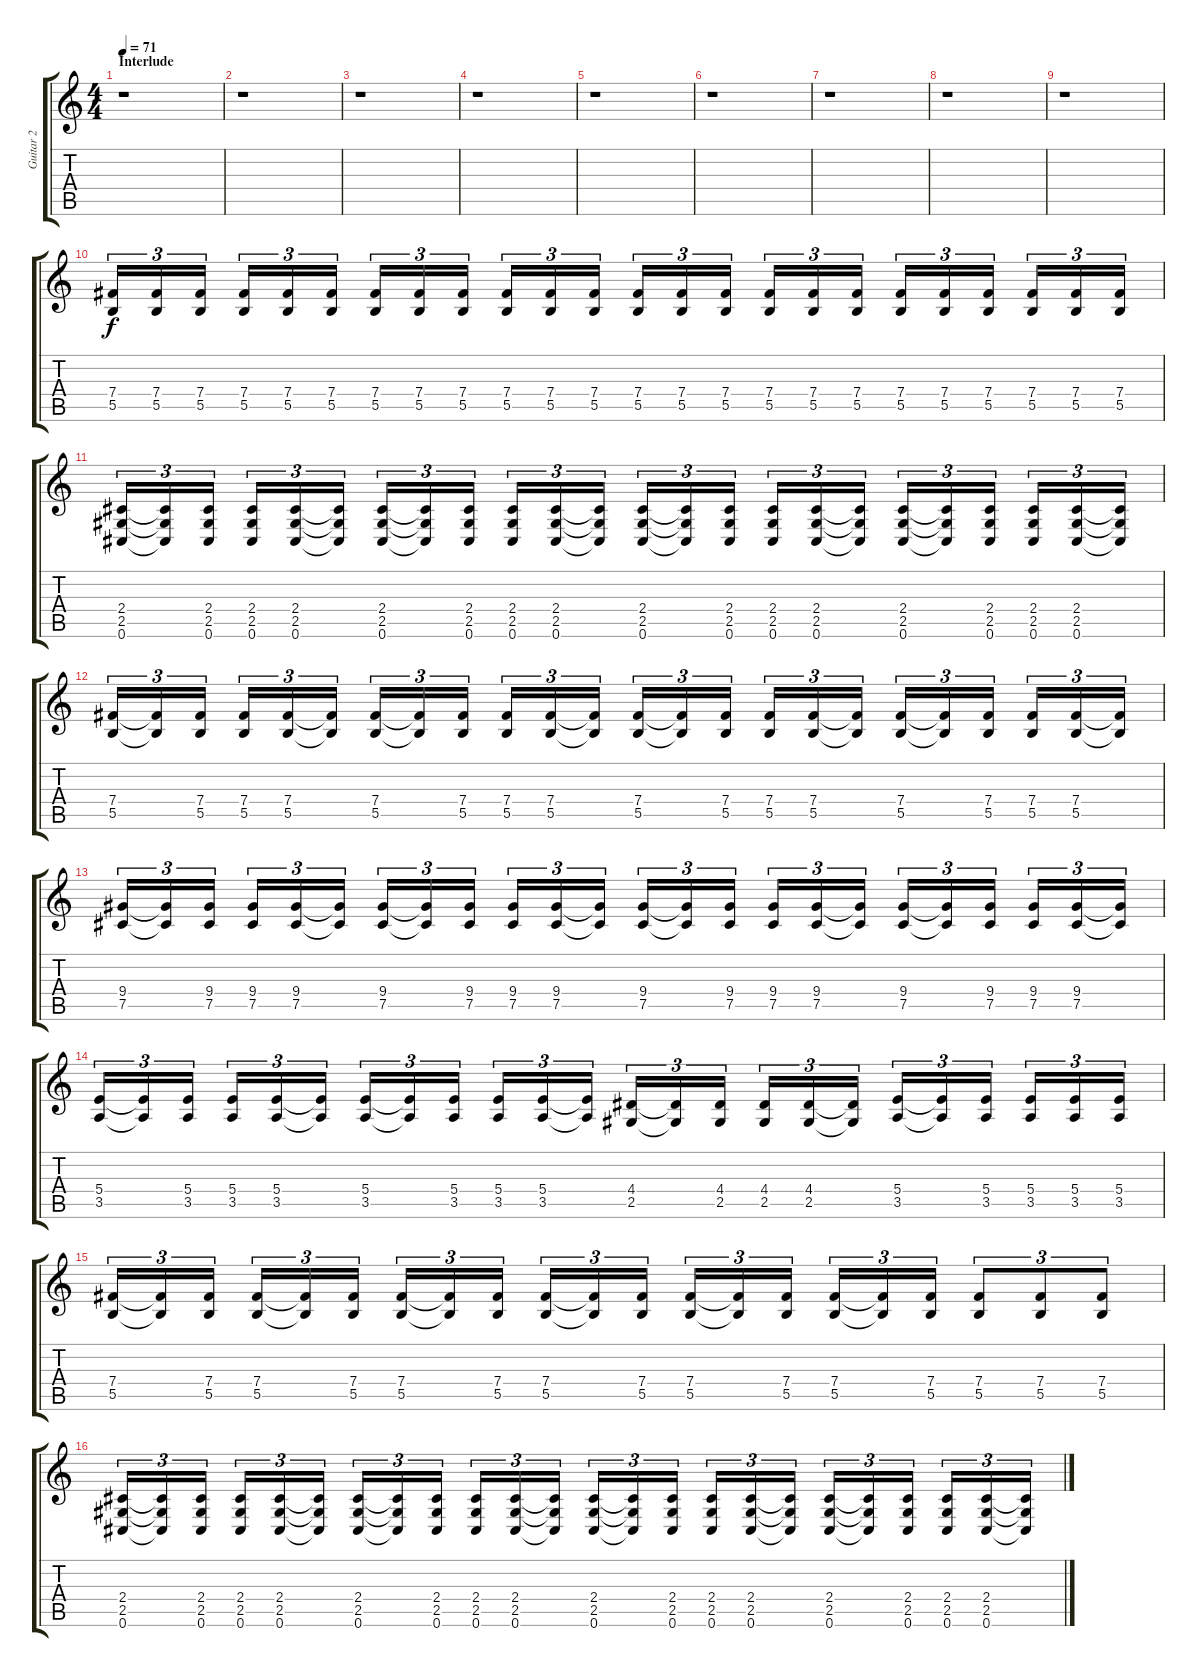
\track ("Guitar 2" "Guitar 2") {instrument distortionguitar}
\staff {score tabs}
\tuning (Db4 Ab3 E3 B2 Gb2 Db2) {hide}
\ts (4 4)
\section ("" "Interlude")
\tempo 71
\clef g2
\ks c
r.1{dy f} |
r.1 |
r.1 |
r.1 |
r.1 |
r.1 |
r.1 |
r.1 |
r.1 |
(7.4 5.5).16{tu (3 2)} (7.4 5.5).16{tu (3 2)} (7.4 5.5).16{tu (3 2)} (7.4 5.5).16{tu (3 2)} (7.4 5.5).16{tu (3 2)} (7.4 5.5).16{tu (3 2)} (7.4 5.5).16{tu (3 2)} (7.4 5.5).16{tu (3 2)} (7.4 5.5).16{tu (3 2)} (7.4 5.5).16{tu (3 2)} (7.4 5.5).16{tu (3 2)} (7.4 5.5).16{tu (3 2)} (7.4 5.5).16{tu (3 2)} (7.4 5.5).16{tu (3 2)} (7.4 5.5).16{tu (3 2)} (7.4 5.5).16{tu (3 2)} (7.4 5.5).16{tu (3 2)} (7.4 5.5).16{tu (3 2)} (7.4 5.5).16{tu (3 2)} (7.4 5.5).16{tu (3 2)} (7.4 5.5).16{tu (3 2)} (7.4 5.5).16{tu (3 2)} (7.4 5.5).16{tu (3 2)} (7.4 5.5).16{tu (3 2)} |
(2.4 2.5 0.6).16{tu (3 2)} (2.4{t} 2.5{t} 0.6{t}).16{tu (3 2)} (2.4 2.5 0.6).16{tu (3 2)} (2.4 2.5 0.6).16{tu (3 2)} (2.4 2.5 0.6).16{tu (3 2)} (2.4{t} 2.5{t} 0.6{t}).16{tu (3 2)} (2.4 2.5 0.6).16{tu (3 2)} (2.4{t} 2.5{t} 0.6{t}).16{tu (3 2)} (2.4 2.5 0.6).16{tu (3 2)} (2.4 2.5 0.6).16{tu (3 2)} (2.4 2.5 0.6).16{tu (3 2)} (2.4{t} 2.5{t} 0.6{t}).16{tu (3 2)} (2.4 2.5 0.6).16{tu (3 2)} (2.4{t} 2.5{t} 0.6{t}).16{tu (3 2)} (2.4 2.5 0.6).16{tu (3 2)} (2.4 2.5 0.6).16{tu (3 2)} (2.4 2.5 0.6).16{tu (3 2)} (2.4{t} 2.5{t} 0.6{t}).16{tu (3 2)} (2.4 2.5 0.6).16{tu (3 2)} (2.4{t} 2.5{t} 0.6{t}).16{tu (3 2)} (2.4 2.5 0.6).16{tu (3 2)} (2.4 2.5 0.6).16{tu (3 2)} (2.4 2.5 0.6).16{tu (3 2)} (2.4{t} 2.5{t} 0.6{t}).16{tu (3 2)} |
(7.4 5.5).16{tu (3 2)} (7.4{t} 5.5{t}).16{tu (3 2)} (7.4 5.5).16{tu (3 2)} (7.4 5.5).16{tu (3 2)} (7.4 5.5).16{tu (3 2)} (7.4{t} 5.5{t}).16{tu (3 2)} (7.4 5.5).16{tu (3 2)} (7.4{t} 5.5{t}).16{tu (3 2)} (7.4 5.5).16{tu (3 2)} (7.4 5.5).16{tu (3 2)} (7.4 5.5).16{tu (3 2)} (7.4{t} 5.5{t}).16{tu (3 2)} (7.4 5.5).16{tu (3 2)} (7.4{t} 5.5{t}).16{tu (3 2)} (7.4 5.5).16{tu (3 2)} (7.4 5.5).16{tu (3 2)} (7.4 5.5).16{tu (3 2)} (7.4{t} 5.5{t}).16{tu (3 2)} (7.4 5.5).16{tu (3 2)} (7.4{t} 5.5{t}).16{tu (3 2)} (7.4 5.5).16{tu (3 2)} (7.4 5.5).16{tu (3 2)} (7.4 5.5).16{tu (3 2)} (7.4{t} 5.5{t}).16{tu (3 2)} |
(9.4 7.5).16{tu (3 2)} (9.4{t} 7.5{t}).16{tu (3 2)} (9.4 7.5).16{tu (3 2)} (9.4 7.5).16{tu (3 2)} (9.4 7.5).16{tu (3 2)} (9.4{t} 7.5{t}).16{tu (3 2)} (9.4 7.5).16{tu (3 2)} (9.4{t} 7.5{t}).16{tu (3 2)} (9.4 7.5).16{tu (3 2)} (9.4 7.5).16{tu (3 2)} (9.4 7.5).16{tu (3 2)} (9.4{t} 7.5{t}).16{tu (3 2)} (9.4 7.5).16{tu (3 2)} (9.4{t} 7.5{t}).16{tu (3 2)} (9.4 7.5).16{tu (3 2)} (9.4 7.5).16{tu (3 2)} (9.4 7.5).16{tu (3 2)} (9.4{t} 7.5{t}).16{tu (3 2)} (9.4 7.5).16{tu (3 2)} (9.4{t} 7.5{t}).16{tu (3 2)} (9.4 7.5).16{tu (3 2)} (9.4 7.5).16{tu (3 2)} (9.4 7.5).16{tu (3 2)} (9.4{t} 7.5{t}).16{tu (3 2)} |
(5.4 3.5).16{tu (3 2)} (5.4{t} 3.5{t}).16{tu (3 2)} (5.4 3.5).16{tu (3 2)} (5.4 3.5).16{tu (3 2)} (5.4 3.5).16{tu (3 2)} (5.4{t} 3.5{t}).16{tu (3 2)} (5.4 3.5).16{tu (3 2)} (5.4{t} 3.5{t}).16{tu (3 2)} (5.4 3.5).16{tu (3 2)} (5.4 3.5).16{tu (3 2)} (5.4 3.5).16{tu (3 2)} (5.4{t} 3.5{t}).16{tu (3 2)} (4.4 2.5).16{tu (3 2)} (4.4{t} 2.5{t}).16{tu (3 2)} (4.4 2.5).16{tu (3 2)} (4.4 2.5).16{tu (3 2)} (4.4 2.5).16{tu (3 2)} (4.4{t} 2.5{t}).16{tu (3 2)} (5.4 3.5).16{tu (3 2)} (5.4{t} 3.5{t}).16{tu (3 2)} (5.4 3.5).16{tu (3 2)} (5.4 3.5).16{tu (3 2)} (5.4 3.5).16{tu (3 2)} (5.4 3.5).16{tu (3 2)} |
(7.4 5.5).16{tu (3 2)} (7.4{t} 5.5{t}).16{tu (3 2)} (7.4 5.5).16{tu (3 2)} (7.4 5.5).16{tu (3 2)} (7.4{t} 5.5{t}).16{tu (3 2)} (7.4 5.5).16{tu (3 2)} (7.4 5.5).16{tu (3 2)} (7.4{t} 5.5{t}).16{tu (3 2)} (7.4 5.5).16{tu (3 2)} (7.4 5.5).16{tu (3 2)} (7.4{t} 5.5{t}).16{tu (3 2)} (7.4 5.5).16{tu (3 2)} (7.4 5.5).16{tu (3 2)} (7.4{t} 5.5{t}).16{tu (3 2)} (7.4 5.5).16{tu (3 2)} (7.4 5.5).16{tu (3 2)} (7.4{t} 5.5{t}).16{tu (3 2)} (7.4 5.5).16{tu (3 2)} (7.4 5.5).8{tu (3 2)} (7.4 5.5).8{tu (3 2)} (7.4 5.5).8{tu (3 2)} |
(2.4 2.5 0.6).16{tu (3 2)} (2.4{t} 2.5{t} 0.6{t}).16{tu (3 2)} (2.4 2.5 0.6).16{tu (3 2)} (2.4 2.5 0.6).16{tu (3 2)} (2.4 2.5 0.6).16{tu (3 2)} (2.4{t} 2.5{t} 0.6{t}).16{tu (3 2)} (2.4 2.5 0.6).16{tu (3 2)} (2.4{t} 2.5{t} 0.6{t}).16{tu (3 2)} (2.4 2.5 0.6).16{tu (3 2)} (2.4 2.5 0.6).16{tu (3 2)} (2.4 2.5 0.6).16{tu (3 2)} (2.4{t} 2.5{t} 0.6{t}).16{tu (3 2)} (2.4 2.5 0.6).16{tu (3 2)} (2.4{t} 2.5{t} 0.6{t}).16{tu (3 2)} (2.4 2.5 0.6).16{tu (3 2)} (2.4 2.5 0.6).16{tu (3 2)} (2.4 2.5 0.6).16{tu (3 2)} (2.4{t} 2.5{t} 0.6{t}).16{tu (3 2)} (2.4 2.5 0.6).16{tu (3 2)} (2.4{t} 2.5{t} 0.6{t}).16{tu (3 2)} (2.4 2.5 0.6).16{tu (3 2)} (2.4 2.5 0.6).16{tu (3 2)} (2.4 2.5 0.6).16{tu (3 2)} (2.4{t} 2.5{t} 0.6{t}).16{tu (3 2)}
